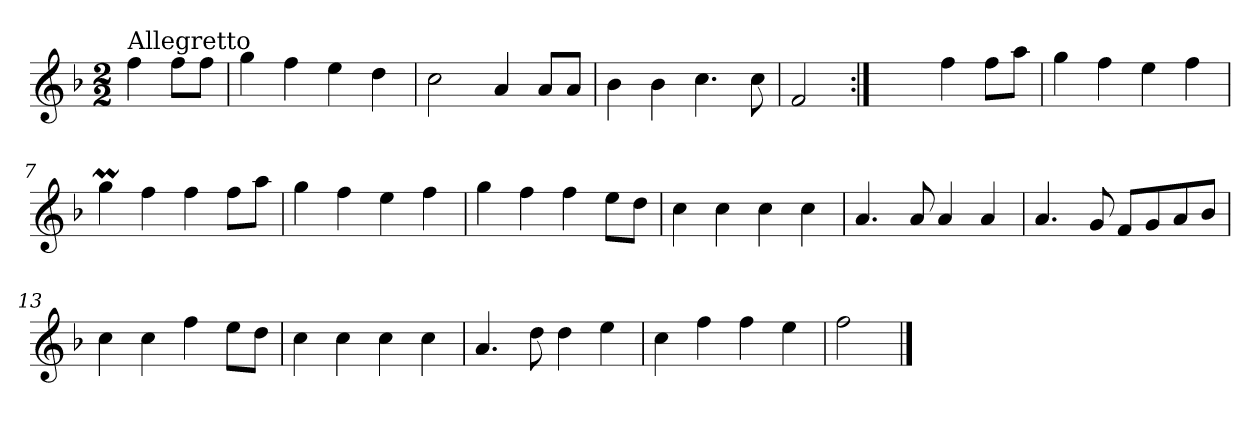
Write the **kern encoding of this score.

**kern
*part1
*staff1
*clefG2
*k[b-]
*F:
*M2/2
=
!LO:TX:a:t=Allegretto
4ff\
8ff\L
8ff\J
=1
4gg\
4ff\
4ee\
4dd\
=2
2cc\
4a/
8a/L
8a/J
=3
4b-\
4b-\
4.cc\
8cc\
=4
2f/
=5:|!
2ryy
4ff\
8ff\L
8aa\J
!!LO:LB:g=z
=6
4gg\
4ff\
4ee\
4ff\
=7
4ggM\
4ff\
4ff\
8ff\L
8aa\J
=8
4gg\
4ff\
4ee\
4ff\
=9
4gg\
4ff\
4ff\
8ee\L
8dd\J
=10
4cc\
4cc\
4cc\
4cc\
=11
4.a/
8a/
4a/
4a/
!!LO:LB:g=z
=12
4.a/
8g/
8f/L
8g/
8a/
8b-/J
=13
4cc\
4cc\
4ff\
8ee\L
8dd\J
=14
4cc\
4cc\
4cc\
4cc\
=15
4.a/
8dd\
4dd\
4ee\
=16
4cc\
4ff\
4ff\
4ee\
=17
2ff\
==
*-
